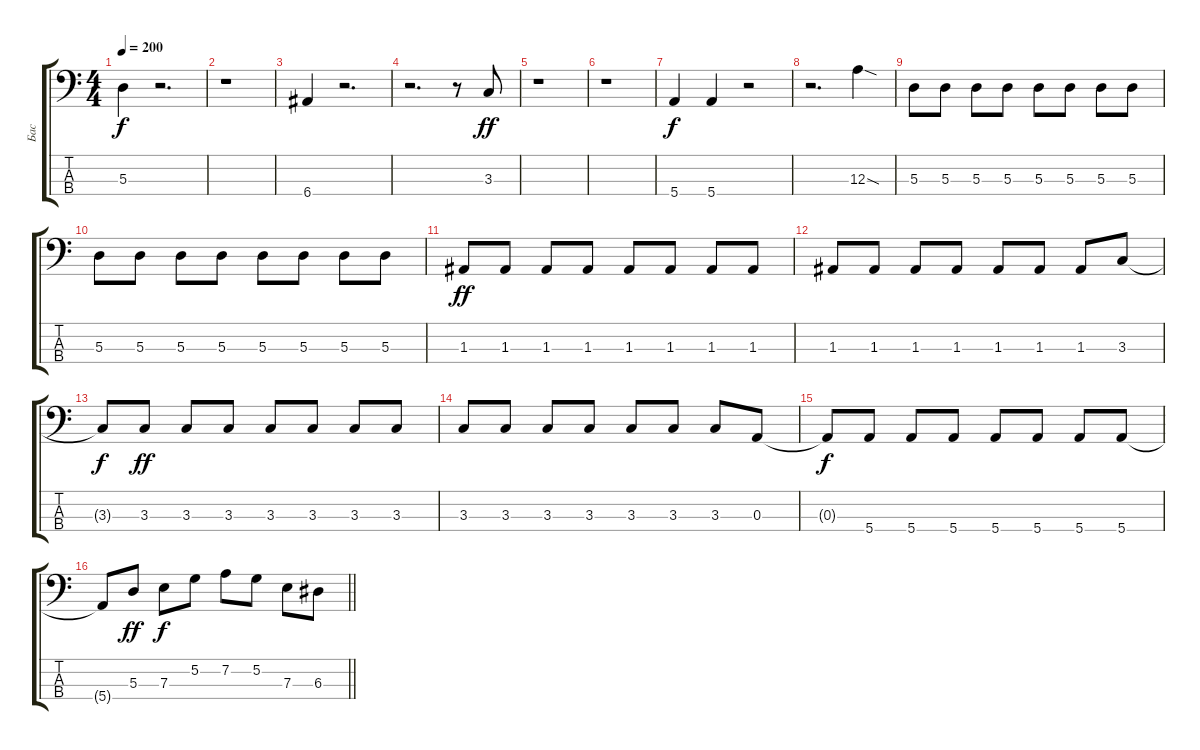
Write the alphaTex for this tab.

\track ("Бас" "Бас") {instrument electricbassfinger}
\staff {score tabs}
\tuning (G2 D2 A1 E1) {hide}
\ts (4 4)
\tempo 200
\clef f4
\ks c
5.3.4{dy f} r.2{d} |
r.1 |
6.4.4 r.2{d} |
r.2{d} r.8 3.3.8{dy ff} |
r.1 |
r.1 |
5.4.4{dy f} 5.4.4 r.2 |
r.2{d} 12.3{sod}.4 |
5.3.8 5.3.8 5.3.8 5.3.8 5.3.8 5.3.8 5.3.8 5.3.8 |
5.3.8 5.3.8 5.3.8 5.3.8 5.3.8 5.3.8 5.3.8 5.3.8 |
1.3.8{dy ff} 1.3.8 1.3.8 1.3.8 1.3.8 1.3.8 1.3.8 1.3.8 |
1.3.8 1.3.8 1.3.8 1.3.8 1.3.8 1.3.8 1.3.8 3.3.8 |
3.3{t}.8{dy f} 3.3.8{dy ff} 3.3.8 3.3.8 3.3.8 3.3.8 3.3.8 3.3.8 |
3.3.8 3.3.8 3.3.8 3.3.8 3.3.8 3.3.8 3.3.8 0.3.8 |
0.3{t}.8{dy f} 5.4.8 5.4.8 5.4.8 5.4.8 5.4.8 5.4.8 5.4.8 |
\barLineRight lightlight
5.4{t}.8 5.3.8{dy ff} 7.3.8{dy f} 5.2.8 7.2.8 5.2.8 7.3.8 6.3.8
